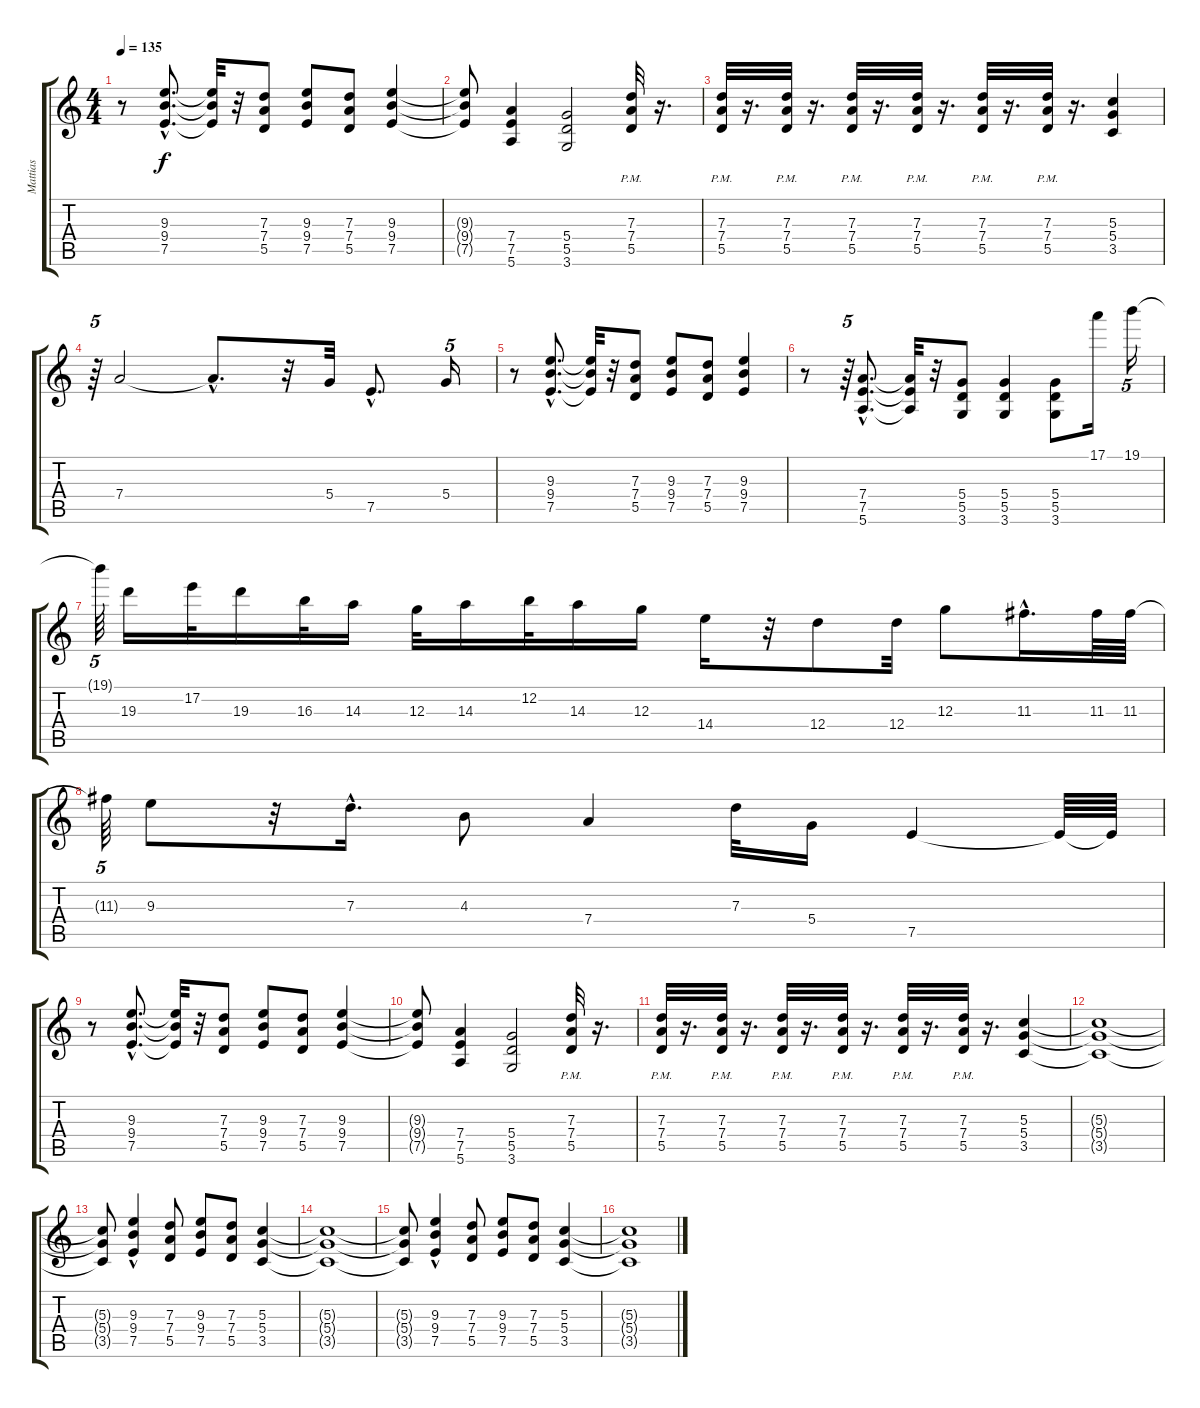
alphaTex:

\track ("Mattias" "Mattias") {instrument distortionguitar}
\staff {score tabs}
\tuning (E4 B3 G3 D3 A2 E2) {hide}
\ts (4 4)
\tempo 135
\clef g2
\ks c
r.8{dy f} (9.3{hac} 9.4{hac} 7.5{hac}).8{d} (9.3{t} 9.4{t} 7.5{t}).32 r.32 (7.3 7.4 5.5).8 (9.3 9.4 7.5).8 (7.3 7.4 5.5).8 (9.3 9.4 7.5).4 |
(9.3{t} 9.4{t} 7.5{t}).8 (7.4 7.5 5.6).4 (5.4 5.5 3.6).2 (7.3 7.4 5.5{pm}).32 r.16{d} |
(7.3 7.4 5.5{pm}).32 r.16{d} (7.3 7.4 5.5{pm}).32 r.16{d} (7.3 7.4 5.5{pm}).32 r.16{d} (7.3 7.4 5.5{pm}).32 r.16{d} (7.3 7.4 5.5{pm}).32 r.16{d} (7.3 7.4 5.5{pm}).32 r.16{d} (5.3 5.4 3.5).4 |
r.64{tu (5 4)} 7.4.2 7.4{hac t}.8{d} r.32 5.4.32 7.5{hac}.8{d} 5.4.16{tu (5 4)} |
r.8 (9.3{hac} 9.4{hac} 7.5{hac}).8{d} (9.3{t} 9.4{t} 7.5{t}).32 r.32 (7.3 7.4 5.5).8 (9.3 9.4 7.5).8 (7.3 7.4 5.5).8 (9.3 9.4 7.5).4 |
r.8 r.64{tu (5 4)} (7.4{hac} 7.5{hac} 5.6{hac}).8{d} (7.4{t} 7.5{t} 5.6{t}).32 r.32 (5.4 5.5 3.6).8 (5.4 5.5 3.6).4 (5.4 5.5 3.6).8 17.1.16 19.1.16{tu (5 4)} |
19.1{t}.64{tu (5 4)} 19.3.16 17.2.32 19.3.16 16.3.32 14.3.16 12.3.32 14.3.16 12.2.32 14.3.16 12.3.16 14.4.16 r.32 12.4.8 12.4.32 12.3.8 11.3{hac}.16{d} 11.3.64 11.3.64 |
11.3{t}.64{tu (5 4)} 9.3.8 r.32 7.3{hac}.16{d} 4.3.8 7.4.4 7.3.32 5.4.16 7.5.4 7.5{t}.64 7.5{t}.64 |
r.8 (9.3{hac} 9.4{hac} 7.5{hac}).8{d} (9.3{t} 9.4{t} 7.5{t}).32 r.32 (7.3 7.4 5.5).8 (9.3 9.4 7.5).8 (7.3 7.4 5.5).8 (9.3 9.4 7.5).4 |
(9.3{t} 9.4{t} 7.5{t}).8 (7.4 7.5 5.6).4 (5.4 5.5 3.6).2 (7.3 7.4{pm} 5.5).32 r.16{d} |
(7.3 7.4{pm} 5.5).32 r.16{d} (7.3 7.4{pm} 5.5).32 r.16{d} (7.3 7.4{pm} 5.5).32 r.16{d} (7.3 7.4{pm} 5.5).32 r.16{d} (7.3 7.4{pm} 5.5).32 r.16{d} (7.3 7.4{pm} 5.5).32 r.16{d} (5.3 5.4 3.5).4 |
(5.3{t} 5.4{t} 3.5{t}).1 |
(5.3{t} 5.4{t} 3.5{t}).8 (9.3 9.4{hac} 7.5).4 (7.3 7.4 5.5).8 (9.3 9.4 7.5).8 (7.3 7.4 5.5).8 (5.3 5.4 3.5).4 |
(5.3{t} 5.4{t} 3.5{t}).1 |
(5.3{t} 5.4{t} 3.5{t}).8 (9.3 9.4{hac} 7.5).4 (7.3 7.4 5.5).8 (9.3 9.4 7.5).8 (7.3 7.4 5.5).8 (5.3 5.4 3.5).4 |
(5.3{t} 5.4{t} 3.5{t}).1
